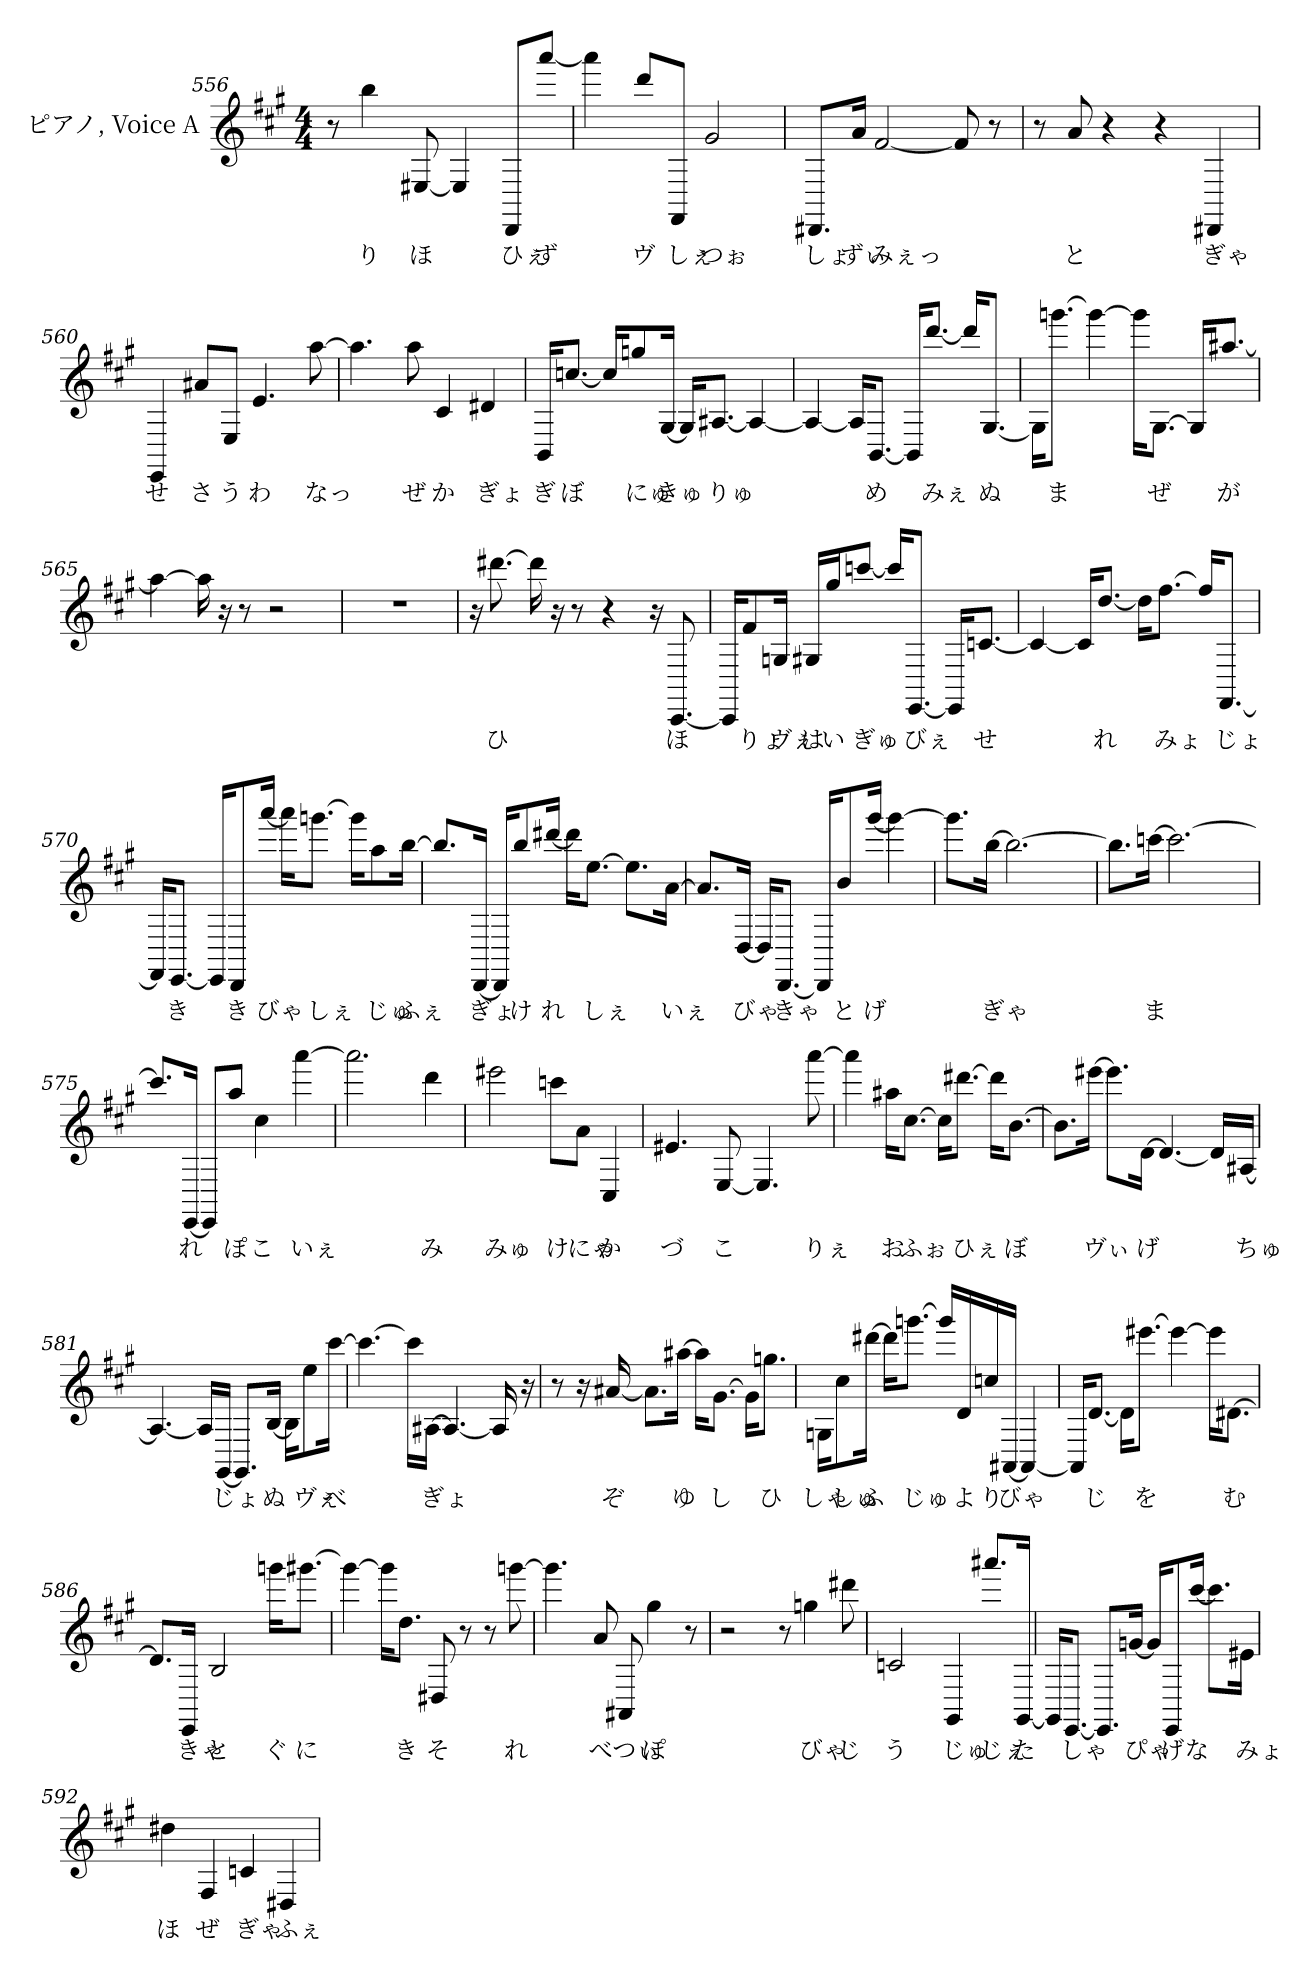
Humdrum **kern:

**kern	**text
*part1	*part1
*staff1	*staff1
*I"ピアノ, Voice A	*
!!LO:PB:g=z
*clefG2	*
*k[f#c#g#]	*
*M4/4	*
=556	=556
8r	.
!	!LO:LY:b
4bb\	り
!	!LO:LY:b
[8E#X/	ほ
4E#/]	.
!	!LO:LY:b
8DD/L	ひぇ
!	!LO:LY:b
[8aaa/J	ず
=557	=557
4aaa\]	.
!	!LO:LY:b
8ddd/L	ヴ
!	!LO:LY:b
8FF#/J	しぇ
!	!LO:LY:b
2g#/	つぉ
=558	=558
!	!LO:LY:b
8.DD#X/L	しょ
!	!LO:LY:b
16a/Jk	ずぃ
!	!LO:LY:b
[2f#/	みぇっ
8f#/]	.
8r	.
=559	=559
8r	.
!	!LO:LY:b
8a/	と
4r	.
4r	.
!	!LO:LY:b
4DD#X/	ぎゃ
=560	=560
!	!LO:LY:b
4EE/	せ
!	!LO:LY:b
8a#X/L	さ
!	!LO:LY:b
8E/J	う
!	!LO:LY:b
4.e/	わ
!	!LO:LY:b
[8aa\	なっ
=561	=561
4.aa\]	.
!	!LO:LY:b
8aa\	ぜ
!	!LO:LY:b
4c#/	か
!	!LO:LY:b
4d#X/	ぎょ
!!LO:LB:g=z
=562	=562
!	!LO:LY:b
16BB/KL	ぎ
!	!LO:LY:b
[8.ccn/J	ぼ
16cc/KL]	.
!	!LO:LY:b
8ggn/	にゅ
!	!LO:LY:b
[16G#/Jk	きゅ
16G#/KL]	.
!	!LO:LY:b
[8.A#X/J	りゅ
4A#/_	.
=563	=563
4A#/_	.
16A#/KL]	.
!	!LO:LY:b
[8.BB/J	め
16BB/KL]	.
!	!LO:LY:b
[8.ddd/J	みぇ
16ddd/KL]	.
!	!LO:LY:b
[8.G#/J	ぬ
=564	=564
16G#\KL]	.
!	!LO:LY:b
[8.gggn\J	ま
4ggg\_	.
16ggg\KL]	.
!	!LO:LY:b
[8.G#\J	ぜ
16G#/KL]	.
!	!LO:LY:b
[8.aa#X/J	が
=565	=565
4aa#\_	.
16aa#\]	.
16r	.
8r	.
2r	.
=566	=566
1r	.
!!LO:LB:g=z
=567	=567
16r	.
!	!LO:LY:b
[8.ddd#X\	ひ
16ddd#\]	.
16r	.
8r	.
4r	.
16r	.
!	!LO:LY:b
[8.CC#/	ほ
=568	=568
16CC#/KL]	.
!	!LO:LY:b
8f#/	りょ
!	!LO:LY:b
16Gn/Jk	ヴぇ
!	!LO:LY:b
16G#X/LL	は
!	!LO:LY:b
16gg#/J	い
!	!LO:LY:b
[8cccn/J	ぎゅ
16ccc/KL]	.
!	!LO:LY:b
[8.EE/J	びぇ
16EE/KL]	.
!	!LO:LY:b
[8.cn/J	せ
=569	=569
4c/_	.
16c/KL]	.
!	!LO:LY:b
[8.dd/J	れ
16dd\KL]	.
!	!LO:LY:b
[8.ff#\J	みょ
16ff#/KL]	.
!	!LO:LY:b
[8.FF#/J	じょ
!!LO:LB:g=z
=570	=570
16FF#/KL]	.
!	!LO:LY:b
[8.EE/J	き
16EE/KL]	.
!	!LO:LY:b
8DD/	き
!	!LO:LY:b
[16aaa/Jk	びゃ
16aaa\KL]	.
!	!LO:LY:b
[8.gggn\J	しぇ
16ggg\KL]	.
!	!LO:LY:b
8aa\	じゅ
!	!LO:LY:b
[16bb\Jk	ふぇ
=571	=571
8.bb/L]	.
!	!LO:LY:b
[16DD/Jk	ぎょ
16DD/KL]	.
!	!LO:LY:b
8bb/	け
!	!LO:LY:b
[16ddd#X/Jk	れ
16ddd#\KL]	.
!	!LO:LY:b
[8.ee\J	しぇ
8.ee\L]	.
!	!LO:LY:b
[16a\Jk	いぇ
=572	=572
8.a/L]	.
!	!LO:LY:b
[16D/Jk	びゃ
16D/KL]	.
!	!LO:LY:b
[8.DD/J	きゃ
16DD/KL]	.
!	!LO:LY:b
8b/	と
!	!LO:LY:b
[16ggg#/Jk	げ
4ggg#\_	.
=573	=573
8.ggg#\L]	.
!	!LO:LY:b
[16bb\Jk	ぎゃ
2.bb\_	.
!!LO:LB:g=z
=574	=574
8.bb\L]	.
!	!LO:LY:b
[16cccn\Jk	ま
2.ccc\_	.
=575	=575
8.ccc/L]	.
!	!LO:LY:b
[16EE/Jk	れ
8EE/L]	.
!	!LO:LY:b
8aa/J	ぽ
!	!LO:LY:b
4cc#\	こ
!	!LO:LY:b
[4aaa\	いぇ
=576	=576
2.aaa\]	.
!	!LO:LY:b
4ddd\	み
=577	=577
!	!LO:LY:b
2eee#X\	みゅ
!	!LO:LY:b
8cccn\L	け
!	!LO:LY:b
8a\J	にゃ
!	!LO:LY:b
4C#/	か
=578	=578
!	!LO:LY:b
4.e#X/	づ
!	!LO:LY:b
[8E/	こ
4.E/]	.
!	!LO:LY:b
[8aaa\	りぇ
=579	=579
4aaa\]	.
!	!LO:LY:b
16aa#X\KL	お
!	!LO:LY:b
[8.cc#\J	ふぉ
16cc#\KL]	.
!	!LO:LY:b
[8.ddd#X\J	ひぇ
16ddd#\KL]	.
!	!LO:LY:b
[8.b\J	ぼ
!!LO:LB:g=z
=580	=580
8.b\L]	.
!	!LO:LY:b
[16eee#X\Jk	ヴぃ
8.eee#\L]	.
!	!LO:LY:b
[16d\Jk	げ
4.d/_	.
16d/LL]	.
!	!LO:LY:b
[16A#X/JJ	ちゅ
=581	=581
4.A#/_	.
16A#/LL]	.
!	!LO:LY:b
[16GG#/JJ	じょ
8.GG#/L]	.
!	!LO:LY:b
[16B/Jk	ぬ
16B\KL]	.
!	!LO:LY:b
8ee\	ヴぇ
!	!LO:LY:b
[16ccc#\Jk	べ
=582	=582
4.ccc#\_	.
16ccc#\LL]	.
!	!LO:LY:b
[16A#X\JJ	ぎょ
4.A#/_	.
16A#/]	.
16r	.
=583	=583
8r	.
16r	.
!	!LO:LY:b
[16a#X/	ぞ
8.a#\L]	.
!	!LO:LY:b
[16aa#X\Jk	ゆ
16aa#\KL]	.
!	!LO:LY:b
[8.g#\J	し
16g#\KL]	.
!	!LO:LY:b
8.ggn\J	ひ
!!LO:PB:g=z
=584	=584
!	!LO:LY:b
16Gn\KL	しゃ
!	!LO:LY:b
8cc#\	しゅ
!	!LO:LY:b
[16ddd#X\Jk	ふ
16ddd#\KL]	.
!	!LO:LY:b
[8.gggn\J	じゅ
16ggg/LL]	.
!	!LO:LY:b
16d/	よ
!	!LO:LY:b
16ccn/	り
!	!LO:LY:b
[16AA#X/JJ	びゃ
4AA#/_	.
=585	=585
16AA#/KL]	.
!	!LO:LY:b
[8.d/J	じ
16d\KL]	.
!	!LO:LY:b
[8.eee#X\J	を
4eee#\_	.
16eee#\KL]	.
!	!LO:LY:b
[8.d#X\J	む
=586	=586
8.d#/L]	.
!	!LO:LY:b
16EE/Jk	きゃ
!	!LO:LY:b
2B/	と
!	!LO:LY:b
16gggn\KL	ぐ
!	!LO:LY:b
[8.ggg#X\J	に
=587	=587
4ggg#\_	.
16ggg#\KL]	.
!	!LO:LY:b
8.dd\J	き
!	!LO:LY:b
8D#X/	そ
8r	.
8r	.
!	!LO:LY:b
[8gggn\	れ
!!LO:LB:g=z
=588	=588
4.ggg\]	.
!	!LO:LY:b
8a/	べ
!	!LO:LY:b
8AA#X/	つぃ
!	!LO:LY:b
4gg#\	ぽ
8r	.
=589	=589
2r	.
8r	.
!	!LO:LY:b
4ggn\	びゃ
!	!LO:LY:b
8ddd#X\	じ
=590	=590
!	!LO:LY:b
2cn/	う
!	!LO:LY:b
4GG#/	じゅ
!	!LO:LY:b
8.aaa#X/L	じぇ
!	!LO:LY:b
[16GG#/Jk	た
=591	=591
16GG#/KL]	.
!	!LO:LY:b
[8.EE/J	しゃ
8.EE/L]	.
!	!LO:LY:b
[16gn/Jk	ぴゃ
16g/KL]	.
!	!LO:LY:b
8EE/	げ
!	!LO:LY:b
[16ccc#/Jk	な
8.ccc#\L]	.
!	!LO:LY:b
16e#X\Jk	みょ
=592	=592
!	!LO:LY:b
4dd#X\	ほ
!	!LO:LY:b
4F#/	ぜ
!	!LO:LY:b
4cn/	ぎゃ
!	!LO:LY:b
4D#X/	ふぇ
=	=
*-	*-
